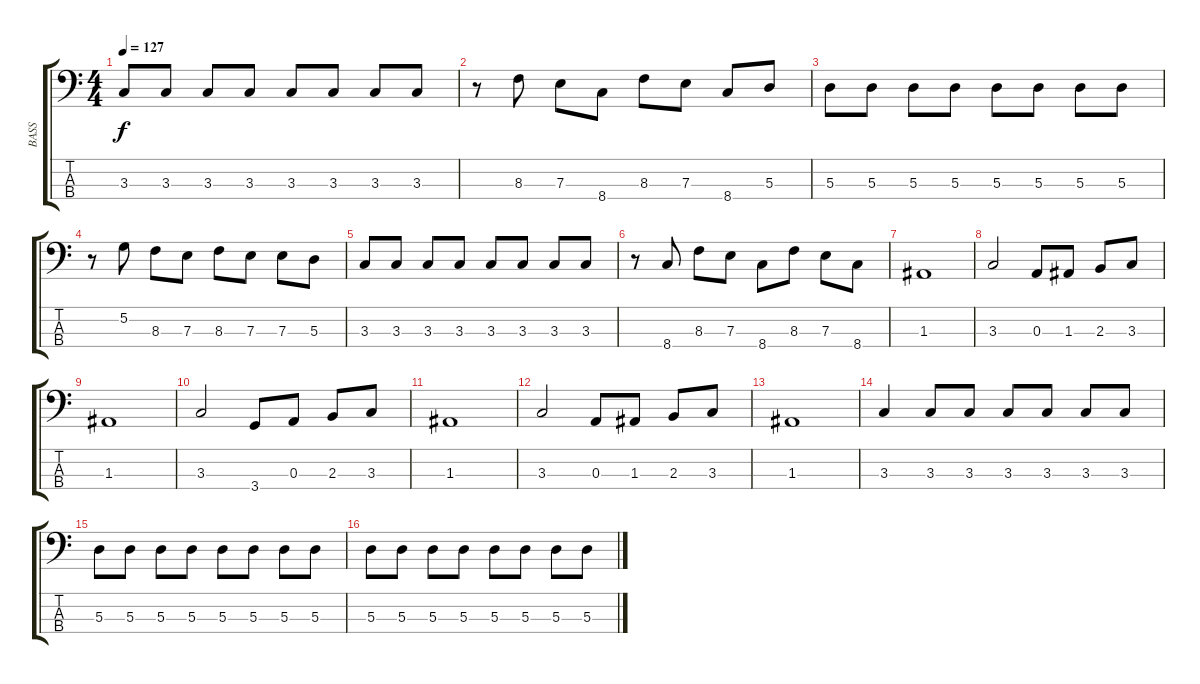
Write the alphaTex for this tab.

\track ("BASS" "BASS") {instrument electricbassfinger}
\staff {score tabs}
\tuning (G2 D2 A1 E1) {hide}
\ts (4 4)
\tempo 127
\clef f4
\ks c
3.3.8{dy f} 3.3.8 3.3.8 3.3.8 3.3.8 3.3.8 3.3.8 3.3.8 |
r.8 8.3.8 7.3.8 8.4.8 8.3.8 7.3.8 8.4.8 5.3.8 |
5.3.8 5.3.8 5.3.8 5.3.8 5.3.8 5.3.8 5.3.8 5.3.8 |
r.8 5.2.8 8.3.8 7.3.8 8.3.8 7.3.8 7.3.8 5.3.8 |
3.3.8 3.3.8 3.3.8 3.3.8 3.3.8 3.3.8 3.3.8 3.3.8 |
r.8 8.4.8 8.3.8 7.3.8 8.4.8 8.3.8 7.3.8 8.4.8 |
1.3.1 |
3.3.2 0.3.8 1.3.8 2.3.8 3.3.8 |
1.3.1 |
3.3.2 3.4.8 0.3.8 2.3.8 3.3.8 |
1.3.1 |
3.3.2 0.3.8 1.3.8 2.3.8 3.3.8 |
1.3.1 |
3.3.4 3.3.8 3.3.8 3.3.8 3.3.8 3.3.8 3.3.8 |
5.3.8 5.3.8 5.3.8 5.3.8 5.3.8 5.3.8 5.3.8 5.3.8 |
5.3.8 5.3.8 5.3.8 5.3.8 5.3.8 5.3.8 5.3.8 5.3.8
